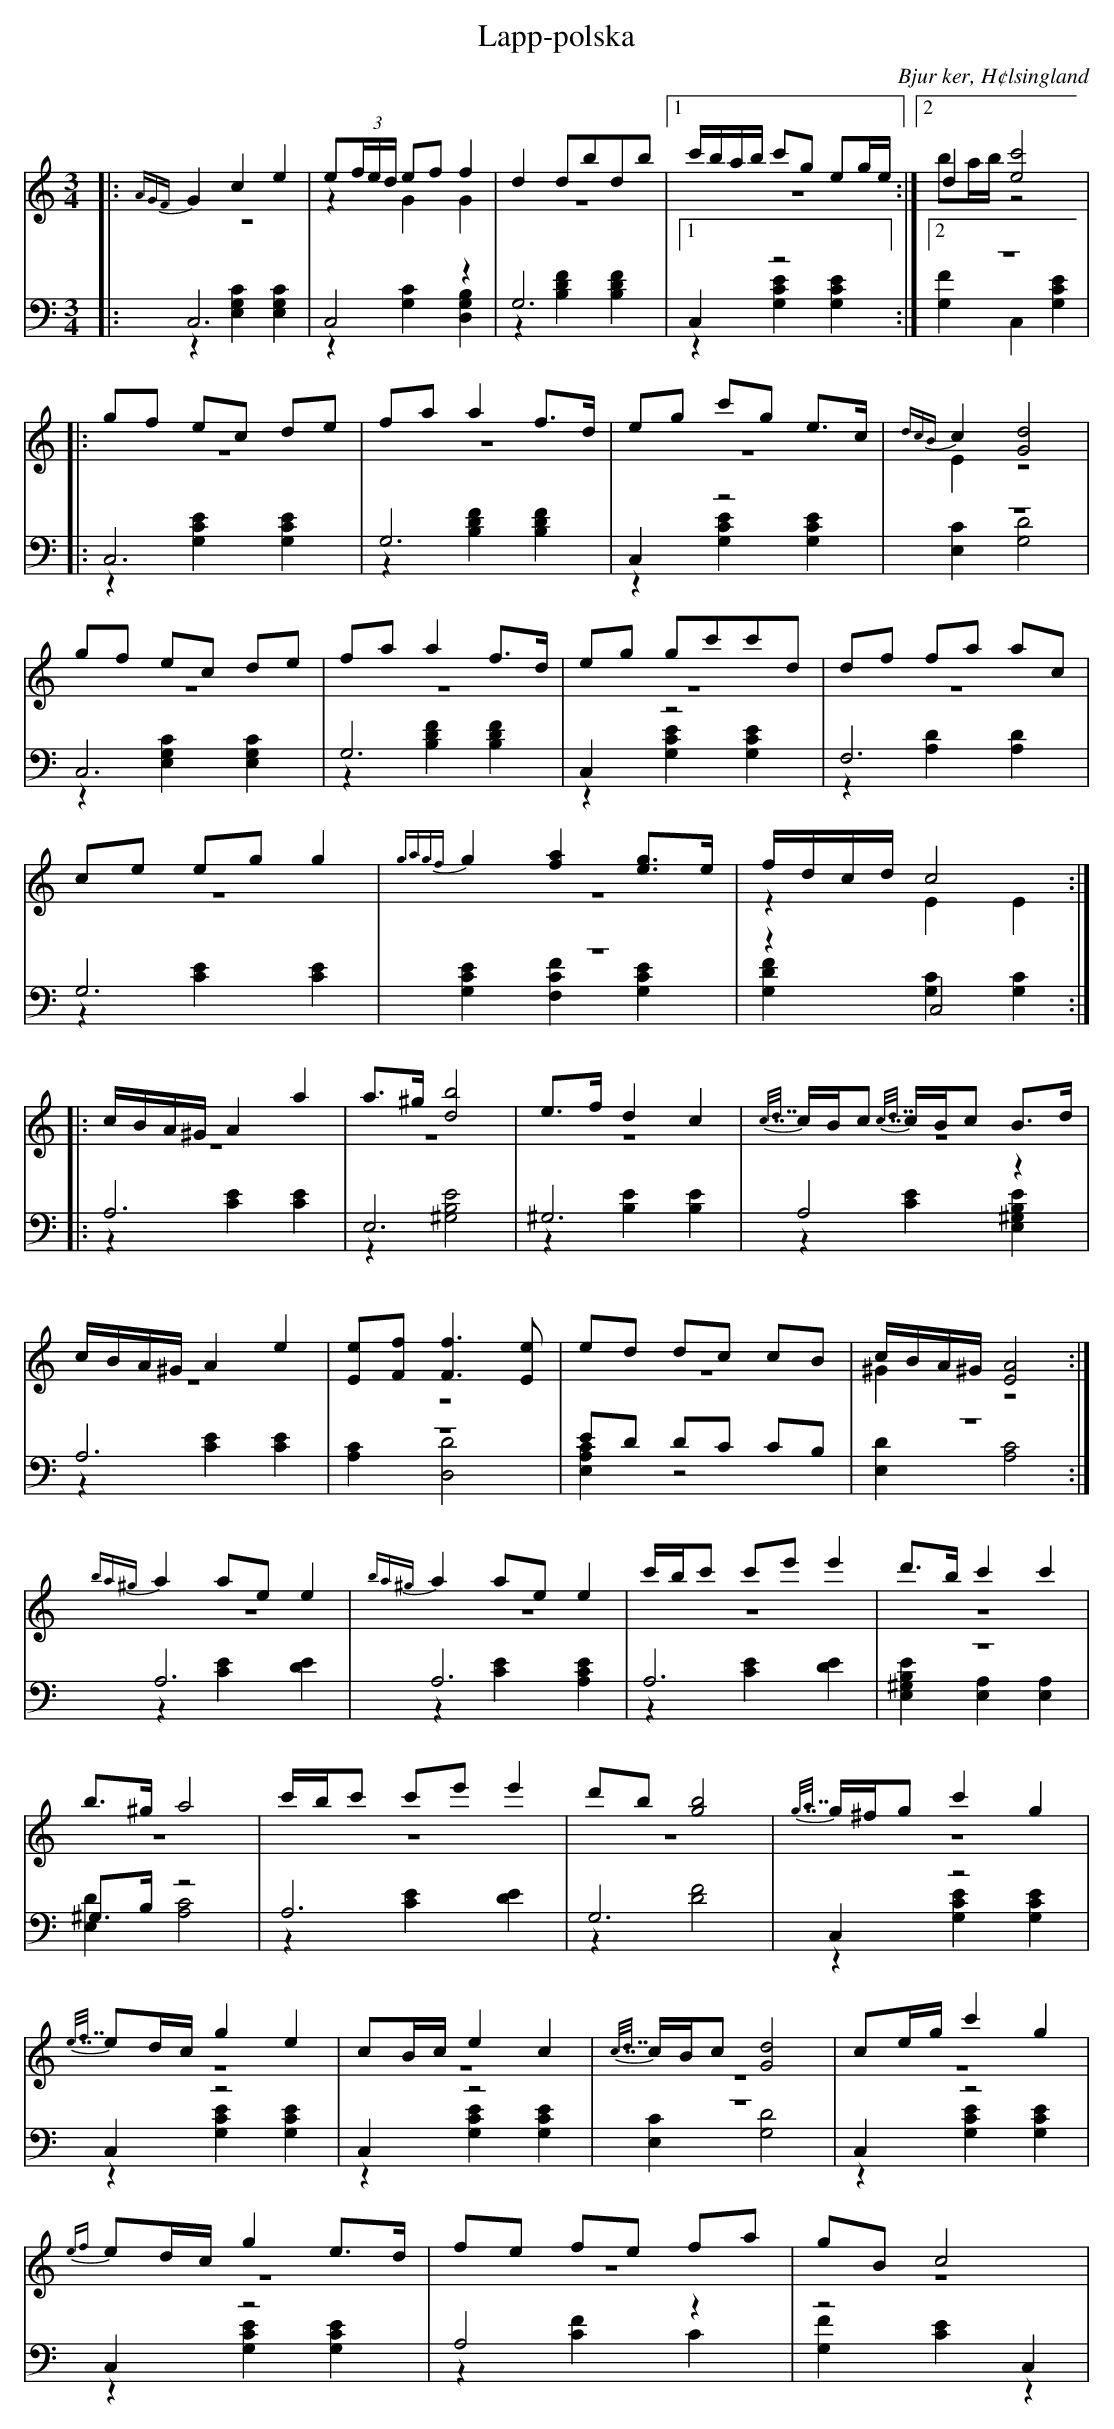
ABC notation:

X:1
T: Lapp-polska
O: Bjur ker, H¢lsingland
M: 3/4
L: 1/8
K: C
V:1
V:2 merge
V:3
V:4 merge
V:1
|:{A8/5G6/5F}G2 c2 e2|e(3f/e/d/ ef f2|d2 dbdb|1 c'/b/a/b/ c'g eg/e/:|2 d2 [e4c'4]|
|:gf ec de|fa a2 f>d|eg c'g e>c|{d8/5c7/5B6/5}c2 [G4d4]|
gf ec de|fa a2 f>d|eg gc'c'd|df fa ac|
ce eg g2|{g8/5a8/5g8/5f8/5}g2 [f2a2] [eg]>e|f/d/c/d/  c4:|
|:c/B/A/^G/ A2 a2|a>^g [d4b4]|e>f d2 c2|{c7/8d7/8}c/B/c {c7/8d7/8}c/B/c B>d|
c/B/A/^G/ A2 e2|[Ee][Ff] [F3f3] [Ee] |ed dc cB|c/B/A/^G/ [E4A4]:|
{ba^g}a2 ae e2|{ba^g}a2 ae e2|c'/b/c' c'e' e'2  |d'>b c'2 c'2|
 b>^g a4|c'/b/c' c'e' e'2|d'b [g4b4]|{g7/8a7/8}g/^f/g c'2 g2|
{e7/8f7/8}ed/c/ g2 e2|cB/c/ e2 c2|{c7/8d7/8}c/B/c [G4d4]|ce/g/ c'2 g2|
{ef}ed/c/ g2 e>d|fe fe fa|gB c4|
V:2
|:z6|z2 G2 G2|z6|1 z6:|2 ba/b/ z4|
|:z6|z6|z6|E2 z4|
 z6|z6|z6|z6|
z6|z6|z2 E2 E2:|
|:z6|z6|z6|z6|
 z6|z6|z6|^G2 z4:|
|z6|z6|z6|z6|
 z6|z6|z6|z6|
z6|z6|z6|z6|
z6|z6|z6|
V:3  clef=bass
|:C,6|C,4 z2|G,6|1 C,2 z4:|2 z6|
|:C,6|G,6|C,2 z4|z6|
C,6|G,6|C,2 z4|F,6|
G,6|z6|z2 C,4:|
|:A,6|E,6|^G,6|A,4 z2|
A,6|z6|ED DC CB,|z6:|
A,6|A,6|A,6|z6|
 ^G,>B, z4|A,6|G,6|C,2 z4|
C,2 z4|C,2 z4|z6|C,2 z4|
C,2 z4|A,4 z2|z4 C,2|
V:4  clef=bass
|:z2 [E,2G,2C2] [E,2G,2C2]|z2 [G,2C2] [D,2G,2B,2]|z2 [B,2D2F2] [B,2D2F2]|1 z2 [G,2C2E2] [G,2C2E2]:|2 [G,2F2] C,2 [G,2C2E2]|
|:z2 [G,2C2E2] [G,2C2E2]|z2 [B,2D2F2] [B,2D2F2]|z2 [G,2C2E2] [G,2C2E2]|[E,2C2] [G,4D4]|
z2 [E,2G,2C2] [E,2G,2C2]|z2 [B,2D2F2] [B,2D2F2]|z2 [G,2C2E2] [G,2C2E2]|z2 [A,2D2] [A,2D2]|
z2 [C2E2] [C2E2]|[G,2C2E2] [F,2C2F2] [G,2C2E2] |[G,2D2F2] [G,2C2] [G,2C2]:|
|:z2 [C2E2] [C2E2]|z2 [^G,4B,4E4]|z2 [B,2E2] [B,2E2]|z2 [C2E2] [E,2^G,2B,2E2]|
z2 [C2E2] [C2E2]|[A,2C2] [D,4D4]|[E,2A,2C2] z4|[E,2D2] [A,4C4]:|
z2 [C2E2] [D2E2]|z2 [C2E2] [A,2C2E2]|z2 [C2E2] [D2E2]|[E,2^G,2B,2E2] [A,2E,2] [A,2E,2]|
 [E,2D2] [A,4C4]|z2 [C2E2] [D2E2]|z2 [D4F4]|z2 [G,2C2E2] [G,2C2E2]|
z2 [G,2C2E2] [G,2C2E2]|z2 [G,2C2E2] [G,2C2E2]|[E,2C2] [G,4D4]|z2 [G,2C2E2] [G,2C2E2]|
z2 [G,2C2E2] [G,2C2E2]|z2 [C2F2] C2|[G,2F2] [C2E2] z2|
